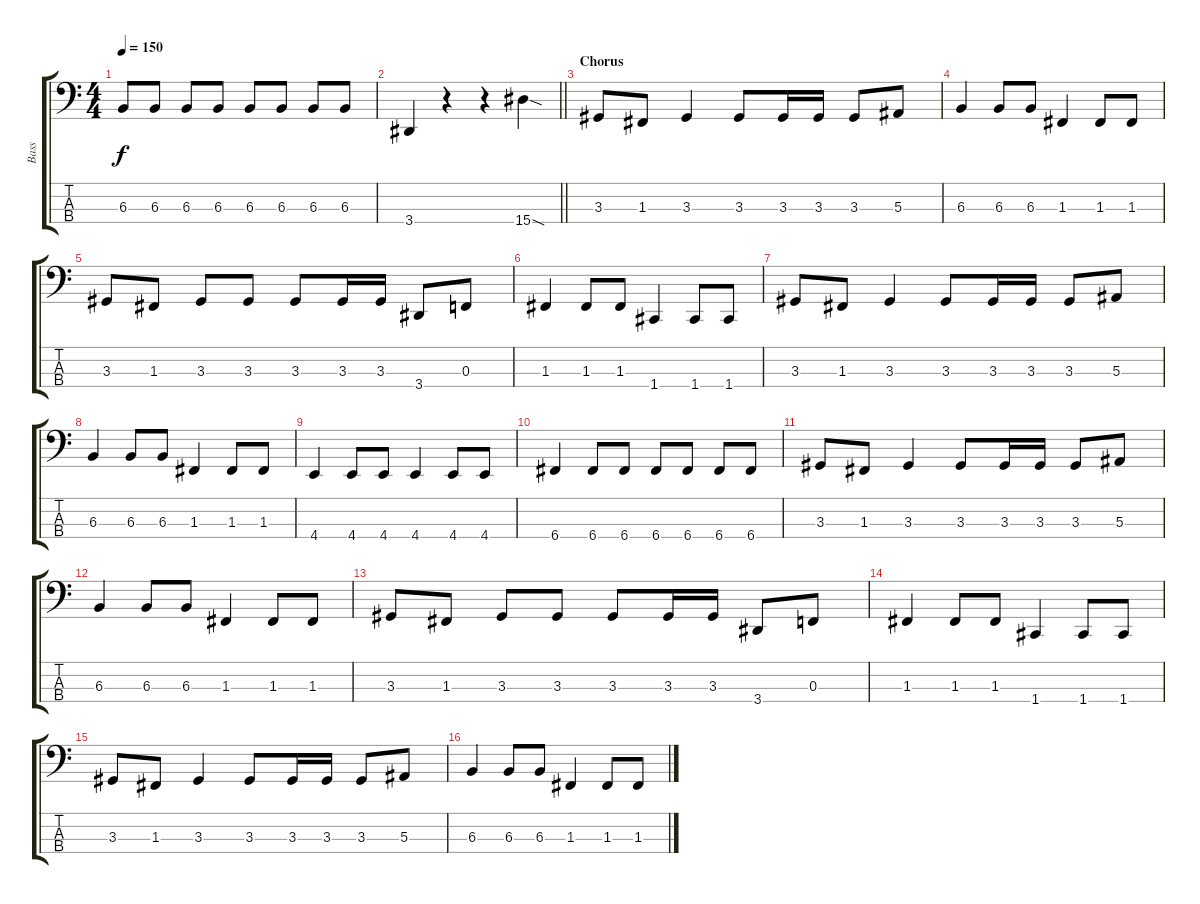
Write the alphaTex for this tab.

\track ("Bass" "Bass") {instrument electricbasspick}
\staff {score tabs}
\tuning (Eb2 Bb1 F1 C1) {hide}
\ts (4 4)
\tempo 150
\clef f4
\ks c
6.3.8{dy f} 6.3.8 6.3.8 6.3.8 6.3.8 6.3.8 6.3.8 6.3.8 |
\barLineRight lightlight
3.4.4 r.4 r.4 15.4{sod}.4 |
\section ("" "Chorus")
3.3.8 1.3.8 3.3.4 3.3.8 3.3.16 3.3.16 3.3.8 5.3.8 |
6.3.4 6.3.8 6.3.8 1.3.4 1.3.8 1.3.8 |
3.3.8 1.3.8 3.3.8 3.3.8 3.3.8 3.3.16 3.3.16 3.4.8 0.3.8 |
1.3.4 1.3.8 1.3.8 1.4.4 1.4.8 1.4.8 |
3.3.8 1.3.8 3.3.4 3.3.8 3.3.16 3.3.16 3.3.8 5.3.8 |
6.3.4 6.3.8 6.3.8 1.3.4 1.3.8 1.3.8 |
4.4.4 4.4.8 4.4.8 4.4.4 4.4.8 4.4.8 |
6.4.4 6.4.8 6.4.8 6.4.8 6.4.8 6.4.8 6.4.8 |
3.3.8 1.3.8 3.3.4 3.3.8 3.3.16 3.3.16 3.3.8 5.3.8 |
6.3.4 6.3.8 6.3.8 1.3.4 1.3.8 1.3.8 |
3.3.8 1.3.8 3.3.8 3.3.8 3.3.8 3.3.16 3.3.16 3.4.8 0.3.8 |
1.3.4 1.3.8 1.3.8 1.4.4 1.4.8 1.4.8 |
3.3.8 1.3.8 3.3.4 3.3.8 3.3.16 3.3.16 3.3.8 5.3.8 |
6.3.4 6.3.8 6.3.8 1.3.4 1.3.8 1.3.8
